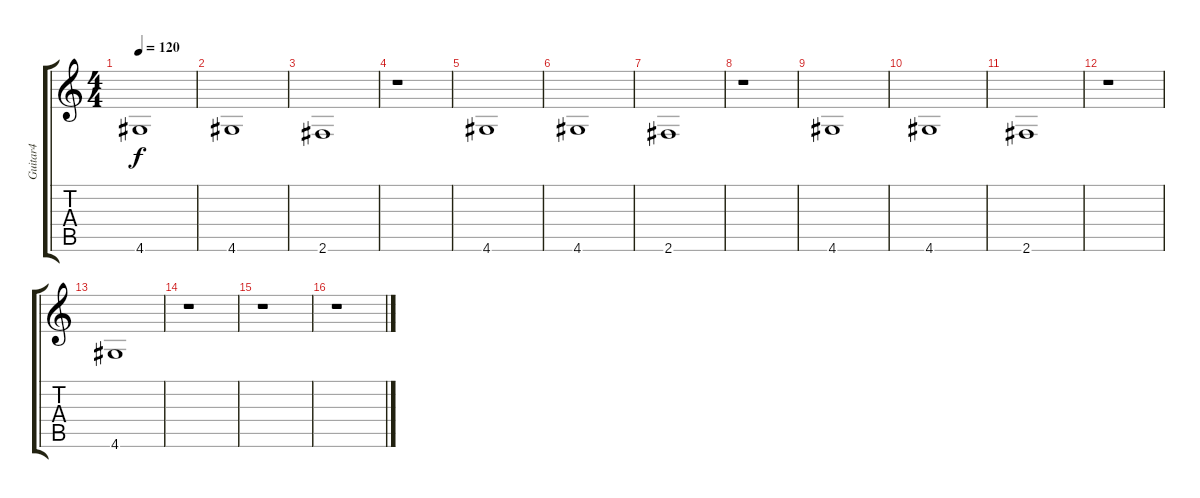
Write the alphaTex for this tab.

\track ("Guitar4" "Guitar4") {instrument distortionguitar}
\staff {score tabs}
\tuning (E4 B3 G3 D3 A2 E2) {hide}
\ts (4 4)
\tempo 120
\clef g2
\ks c
4.6.1{dy f} |
4.6.1 |
2.6.1 |
r.1 |
4.6.1 |
4.6.1 |
2.6.1 |
r.1 |
4.6.1 |
4.6.1 |
2.6.1 |
r.1 |
4.6.1 |
r.1 |
r.1 |
r.1
